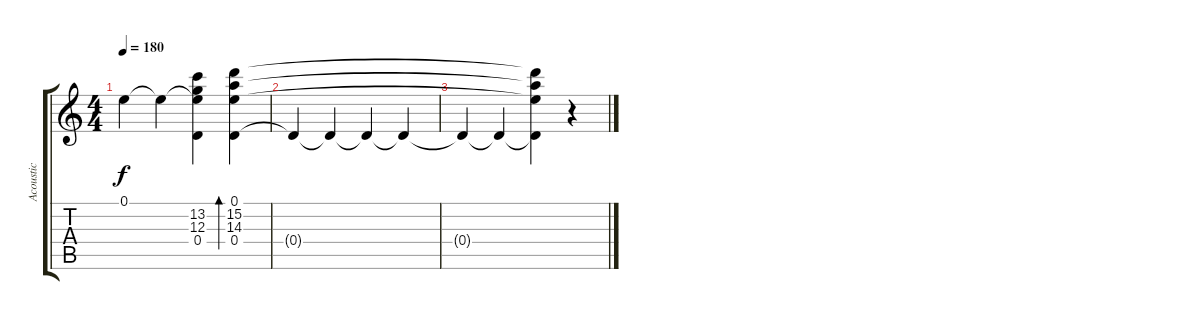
\track ("Acoustic" "Acoustic") {instrument acousticguitarsteel}
\staff {score tabs}
\tuning (E4 B3 G3 D3 A2 E2) {hide}
\ts (4 4)
\tempo 180
\clef g2
\ks c
0.1{t}.4{dy f} 0.1{t}.4 (0.1{t} 13.2{t} 12.3{t} 0.4{t}).4 (0.1 15.2 14.3 0.4).4{bd 60} |
0.4{t}.4 0.4{t}.4 0.4{t}.4 0.4{t}.4 |
0.4{t}.4 0.4{t}.4 (0.1{t} 15.2{t} 14.3{t} 0.4{t}).4 r.4
